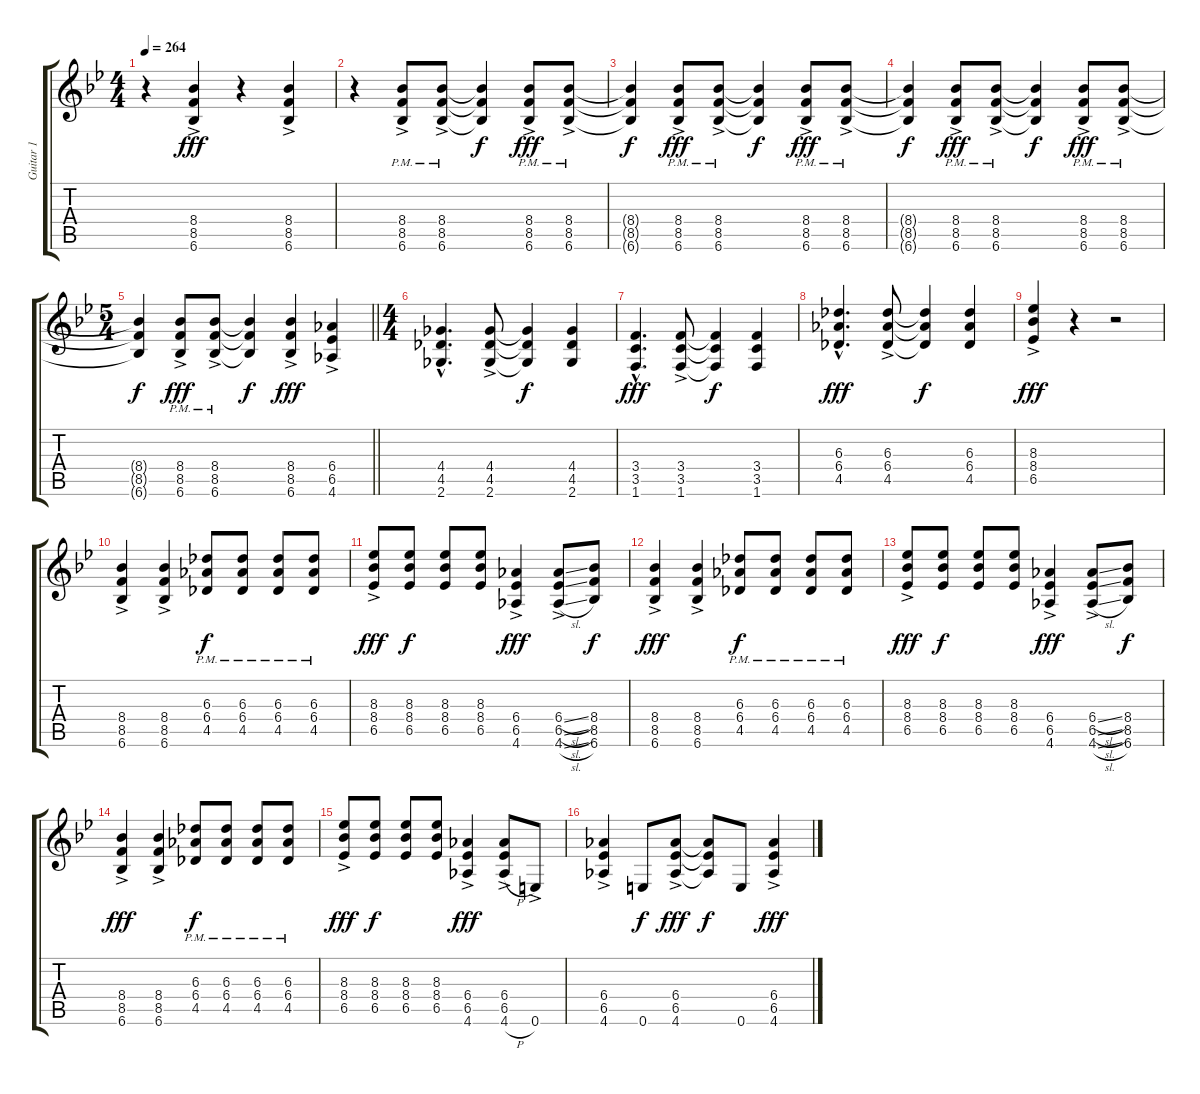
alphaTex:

\track ("Guitar 1" "Guitar 1") {instrument overdrivenguitar}
\staff {score tabs}
\tuning (E4 B3 G3 D3 A2 E2) {hide}
\ts (4 4)
\tempo 264
\clef g2
\ks gminor
r.4{dy fff} (8.4{ac} 8.5{ac} 6.6{ac}).4 r.4 (8.4{ac} 8.5{ac} 6.6{ac}).4 |
r.4 (8.4{ac pm} 8.5{ac pm} 6.6{ac pm}).8 (8.4{ac pm} 8.5{ac pm} 6.6{ac pm}).8 (8.4{t} 8.5{t} 6.6{t}).4{dy f} (8.4{ac pm} 8.5{ac pm} 6.6{ac pm}).8{dy fff} (8.4{ac pm} 8.5{ac pm} 6.6{ac pm}).8 |
(8.4{t} 8.5{t} 6.6{t}).4{dy f} (8.4{ac pm} 8.5{ac pm} 6.6{ac pm}).8{dy fff} (8.4{ac pm} 8.5{ac pm} 6.6{ac pm}).8 (8.4{t} 8.5{t} 6.6{t}).4{dy f} (8.4{ac pm} 8.5{ac pm} 6.6{ac pm}).8{dy fff} (8.4{ac pm} 8.5{ac pm} 6.6{ac pm}).8 |
(8.4{t} 8.5{t} 6.6{t}).4{dy f} (8.4{ac pm} 8.5{ac pm} 6.6{ac pm}).8{dy fff} (8.4{ac pm} 8.5{ac pm} 6.6{ac pm}).8 (8.4{t} 8.5{t} 6.6{t}).4{dy f} (8.4{ac pm} 8.5{ac pm} 6.6{ac pm}).8{dy fff} (8.4{ac pm} 8.5{ac pm} 6.6{ac pm}).8 |
\ts (5 4)
\barLineRight lightlight
(8.4{t} 8.5{t} 6.6{t}).4{dy f} (8.4{ac pm} 8.5{ac pm} 6.6{ac pm}).8{dy fff} (8.4{ac pm} 8.5{ac pm} 6.6{ac pm}).8 (8.4{t} 8.5{t} 6.6{t}).4{dy f} (8.4{ac} 8.5{ac} 6.6{ac}).4{dy fff} (6.4{ac} 6.5{ac} 4.6{ac}).4 |
\ts (4 4)
(4.4{hac} 4.5{hac} 2.6{hac}).4{d} (4.4{ac} 4.5{ac} 2.6{ac}).8 (4.4{t} 4.5{t} 2.6{t}).4{dy f} (4.4 4.5 2.6).4 |
(3.4{hac} 3.5{hac} 1.6{hac}).4{d dy fff} (3.4{ac} 3.5{ac} 1.6{ac}).8 (3.4{t} 3.5{t} 1.6{t}).4{dy f} (3.4 3.5 1.6).4 |
(6.3{hac} 6.4{hac} 4.5{hac}).4{d dy fff} (6.3 6.4{ac} 4.5{ac}).8 (6.3{t} 6.4{t} 4.5{t}).4{dy f} (6.3 6.4 4.5).4 |
(8.3{ac} 8.4{ac} 6.5{ac}).4{dy fff} r.4 r.2 |
(8.4{ac} 8.5{ac} 6.6{ac}).4 (8.4{ac} 8.5{ac} 6.6{ac}).4 (6.3{pm} 6.4{pm} 4.5{pm}).8{dy f} (6.3{pm} 6.4{pm} 4.5{pm}).8 (6.3{pm} 6.4{pm} 4.5{pm}).8 (6.3{pm} 6.4{pm} 4.5{pm}).8 |
(8.3{ac} 8.4{ac} 6.5{ac}).8{dy fff} (8.3 8.4 6.5).8{dy f} (8.3 8.4 6.5).8 (8.3 8.4 6.5).8 (6.4{ac} 6.5{ac} 4.6{ac}).4{dy fff} (6.4{sl ac} 6.5{sl ac} 4.6{sl ac}).8 (8.4 8.5 6.6).8{dy f} |
(8.4{ac} 8.5{ac} 6.6{ac}).4{dy fff} (8.4{ac} 8.5{ac} 6.6{ac}).4 (6.3{pm} 6.4{pm} 4.5{pm}).8{dy f} (6.3{pm} 6.4{pm} 4.5{pm}).8 (6.3{pm} 6.4{pm} 4.5{pm}).8 (6.3{pm} 6.4{pm} 4.5{pm}).8 |
(8.3{ac} 8.4{ac} 6.5{ac}).8{dy fff} (8.3 8.4 6.5).8{dy f} (8.3 8.4 6.5).8 (8.3 8.4 6.5).8 (6.4{ac} 6.5{ac} 4.6{ac}).4{dy fff} (6.4{sl ac} 6.5{sl ac} 4.6{sl ac}).8 (8.4 8.5 6.6).8{dy f} |
(8.4{ac} 8.5{ac} 6.6{ac}).4{dy fff} (8.4{ac} 8.5{ac} 6.6{ac}).4 (6.3{pm} 6.4{pm} 4.5{pm}).8{dy f} (6.3{pm} 6.4{pm} 4.5{pm}).8 (6.3{pm} 6.4{pm} 4.5{pm}).8 (6.3{pm} 6.4{pm} 4.5{pm}).8 |
(8.3{ac} 8.4{ac} 6.5{ac}).8{dy fff} (8.3 8.4 6.5).8{dy f} (8.3 8.4 6.5).8 (8.3 8.4 6.5).8 (6.4{ac} 6.5{ac} 4.6{ac}).4{dy fff} (6.4{ac} 6.5{ac} 4.6{h ac}).8 0.6{ac}.8 |
(6.4{ac} 6.5{ac} 4.6{ac}).4 0.6.8{dy f} (6.4{ac} 6.5{ac} 4.6{ac}).8{dy fff} (6.4{t} 6.5{t} 4.6{t}).8{dy f} 0.6.8 (6.4{ac} 6.5{ac} 4.6{ac}).4{dy fff}
